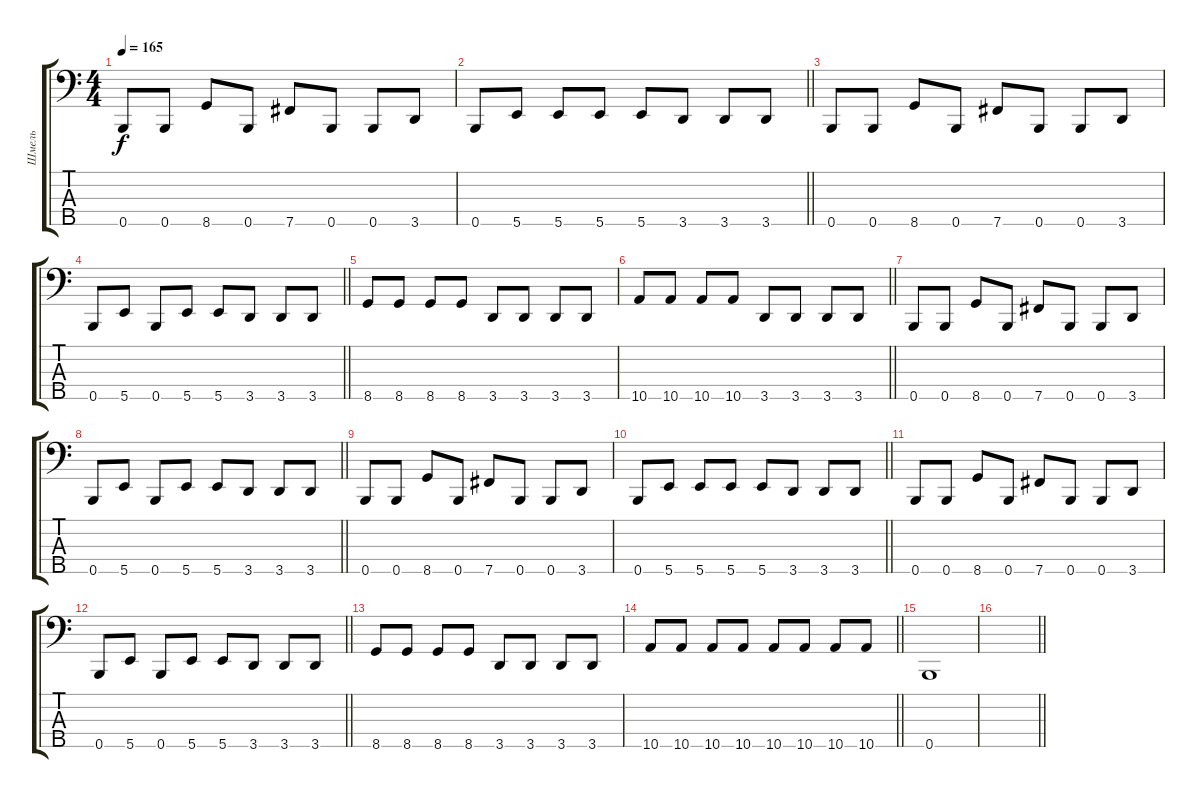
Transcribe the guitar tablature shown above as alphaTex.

\track ("Шмель" "Шмель") {instrument electricbassfinger}
\staff {score tabs}
\tuning (G2 D2 A1 E1 B0) {hide}
\ts (4 4)
\tempo 165
\clef f4
\ks c
0.5.8{dy f} 0.5.8 8.5.8 0.5.8 7.5.8 0.5.8 0.5.8 3.5.8 |
\barLineRight lightlight
0.5.8 5.5.8 5.5.8 5.5.8 5.5.8 3.5.8 3.5.8 3.5.8 |
0.5.8 0.5.8 8.5.8 0.5.8 7.5.8 0.5.8 0.5.8 3.5.8 |
\barLineRight lightlight
0.5.8 5.5.8 0.5.8 5.5.8 5.5.8 3.5.8 3.5.8 3.5.8 |
8.5.8 8.5.8 8.5.8 8.5.8 3.5.8 3.5.8 3.5.8 3.5.8 |
\barLineRight lightlight
10.5.8 10.5.8 10.5.8 10.5.8 3.5.8 3.5.8 3.5.8 3.5.8 |
0.5.8 0.5.8 8.5.8 0.5.8 7.5.8 0.5.8 0.5.8 3.5.8 |
\barLineRight lightlight
0.5.8 5.5.8 0.5.8 5.5.8 5.5.8 3.5.8 3.5.8 3.5.8 |
0.5.8 0.5.8 8.5.8 0.5.8 7.5.8 0.5.8 0.5.8 3.5.8 |
\barLineRight lightlight
0.5.8 5.5.8 5.5.8 5.5.8 5.5.8 3.5.8 3.5.8 3.5.8 |
0.5.8 0.5.8 8.5.8 0.5.8 7.5.8 0.5.8 0.5.8 3.5.8 |
\barLineRight lightlight
0.5.8 5.5.8 0.5.8 5.5.8 5.5.8 3.5.8 3.5.8 3.5.8 |
8.5.8 8.5.8 8.5.8 8.5.8 3.5.8 3.5.8 3.5.8 3.5.8 |
\barLineRight lightlight
10.5.8 10.5.8 10.5.8 10.5.8 10.5.8 10.5.8 10.5.8 10.5.8 |
0.5.1 |
\barLineRight lightlight
